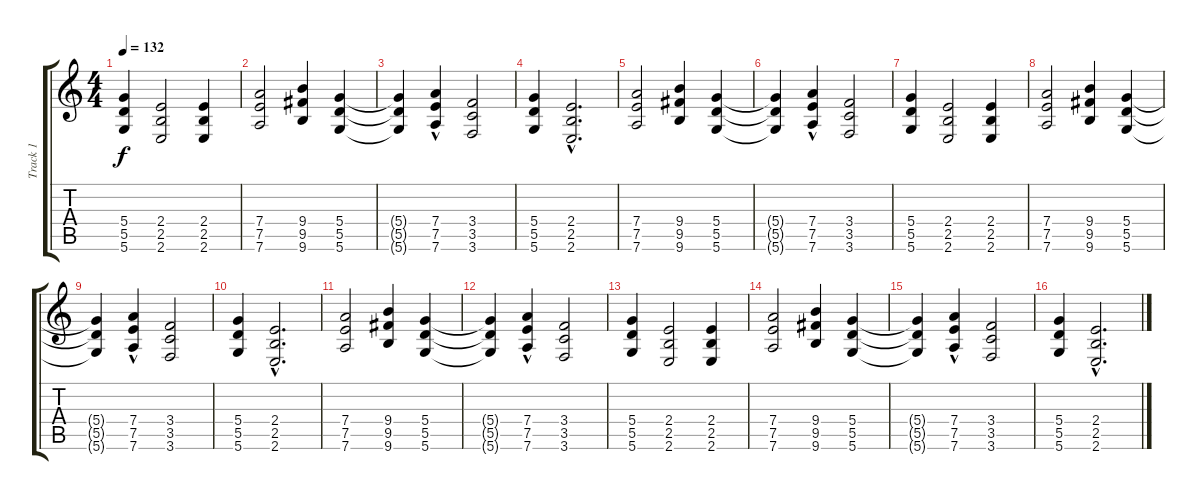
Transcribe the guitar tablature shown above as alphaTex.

\track ("Track 1" "Track 1") {instrument acousticguitarnylon}
\staff {score tabs}
\tuning (E4 B3 G3 D3 A2 D2) {hide}
\ts (4 4)
\tempo 132
\clef g2
\ks c
(5.4 5.5 5.6).4{dy f} (2.4 2.5 2.6).2 (2.4 2.5 2.6).4 |
(7.4 7.5 7.6).2{instrument electricguitarmuted} (9.4 9.5 9.6).4 (5.4 5.5 5.6).4 |
(5.4{t} 5.5{t} 5.6{t}).4 (7.4 7.5 7.6{hac}).4 (3.4 3.5 3.6).2 |
(5.4 5.5 5.6).4 (2.4{hac} 2.5{hac} 2.6{hac}).2{d} |
(7.4 7.5 7.6).2{instrument electricguitarmuted} (9.4 9.5 9.6).4 (5.4 5.5 5.6).4 |
(5.4{t} 5.5{t} 5.6{t}).4 (7.4 7.5 7.6{hac}).4 (3.4 3.5 3.6).2 |
(5.4 5.5 5.6).4 (2.4 2.5 2.6).2 (2.4 2.5 2.6).4 |
(7.4 7.5 7.6).2{instrument electricguitarmuted} (9.4 9.5 9.6).4 (5.4 5.5 5.6).4 |
(5.4{t} 5.5{t} 5.6{t}).4 (7.4 7.5 7.6{hac}).4 (3.4 3.5 3.6).2 |
(5.4 5.5 5.6).4 (2.4{hac} 2.5{hac} 2.6{hac}).2{d} |
(7.4 7.5 7.6).2 (9.4 9.5 9.6).4 (5.4 5.5 5.6).4 |
(5.4{t} 5.5{t} 5.6{t}).4 (7.4 7.5 7.6{hac}).4 (3.4 3.5 3.6).2 |
(5.4 5.5 5.6).4 (2.4 2.5 2.6).2 (2.4 2.5 2.6).4 |
(7.4 7.5 7.6).2 (9.4 9.5 9.6).4 (5.4 5.5 5.6).4 |
(5.4{t} 5.5{t} 5.6{t}).4 (7.4 7.5 7.6{hac}).4 (3.4 3.5 3.6).2 |
(5.4 5.5 5.6).4 (2.4{hac} 2.5{hac} 2.6{hac}).2{d}
